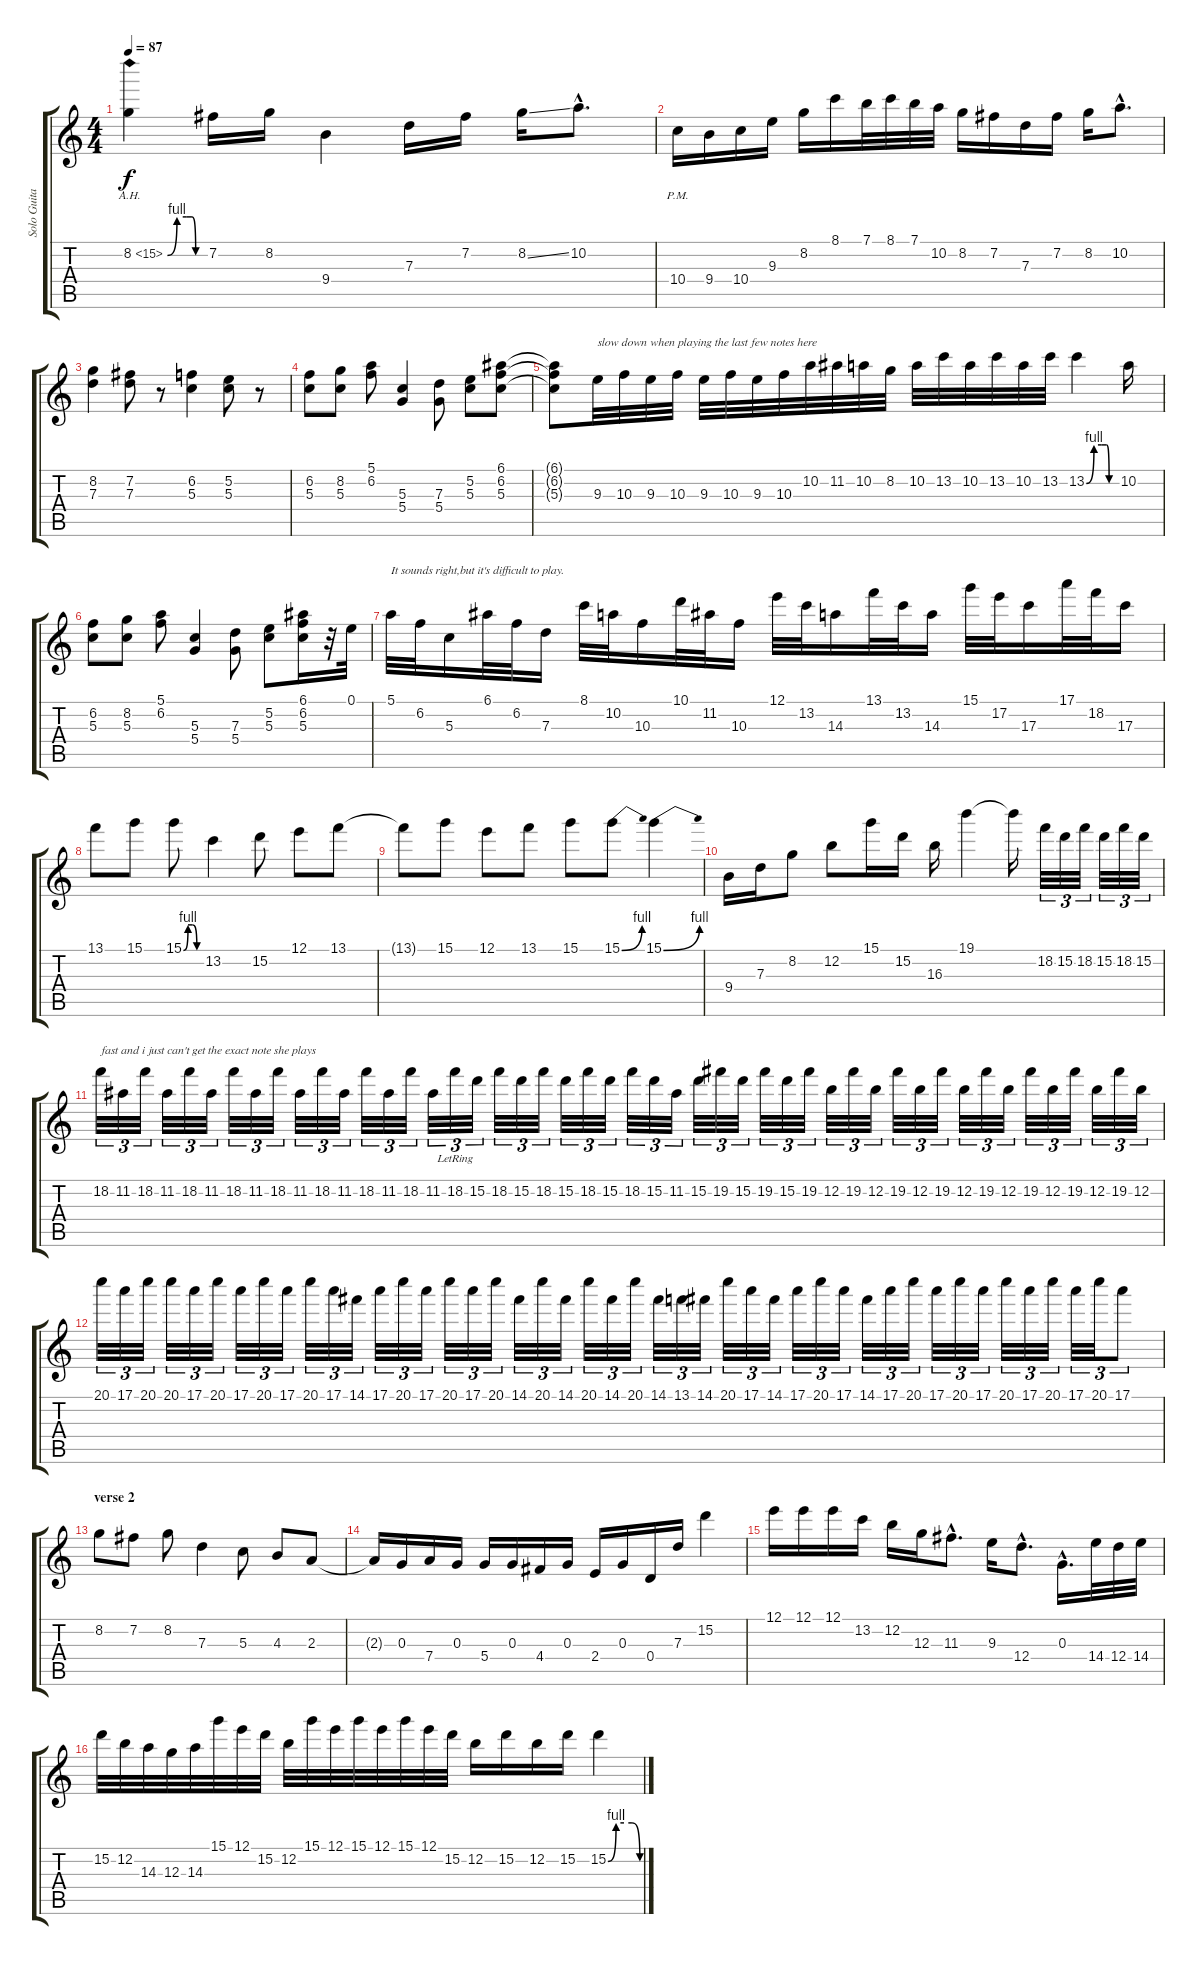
\track ("Solo Guitar" "Solo Guita") {instrument distortionguitar}
\staff {score tabs}
\tuning (E4 B3 G3 D3 A2 E2) {hide}
\ts (4 4)
\tempo 87
\clef g2
\ks c
8.2{be (custom 0 0 15 4 30 4 39 4 45 0 60 0) ah 7}.4{dy f} 7.2.16 8.2.16 9.4.4 7.3.16 7.2.16 8.2{ss}.16 10.2{hac}.8{d} |
10.4{pm}.16 9.4.16 10.4.16 9.3.16 8.2.16 8.1.16 7.1.32 8.1.32 7.1.32 10.2.32 8.2.16 7.2.16 7.3.16 7.2.16 8.2.16 10.2{hac}.8{d} |
(8.2 7.3).4 (7.2 7.3).8 r.8 (6.2 5.3).4 (5.2 5.3).8 r.8 |
(6.2 5.3).8 (8.2 5.3).8 (5.1 6.2).8 (5.3 5.4).4 (7.3 5.4).8 (5.2 5.3).8 (6.1 6.2 5.3).8 |
(6.1{t} 6.2{t} 5.3{t}).8 9.3.32{txt "slow down when playing the last few notes here"} 10.3.32 9.3.32 10.3.32 9.3.32 10.3.32 9.3.32 10.3.32 10.2.32 11.2.32 10.2.32 8.2.32 10.2.32 13.2.32 10.2.32 13.2.32 10.2.32 13.2.32 13.2{be (custom 0 0 15 4 30 4 40 4 45 0 60 0)}.4 10.2.16 |
(6.2 5.3).8 (8.2 5.3).8 (5.1 6.2).8 (5.3 5.4).4 (7.3 5.4).8 (5.2 5.3).8 (6.1 6.2 5.3).16 r.32 0.1.32 |
5.1.32{txt "It sounds right,but it's difficult to play."} 6.2.32 5.3.16 6.1.32 6.2.32 7.3.16 8.1.32 10.2.32 10.3.16 10.1.32 11.2.32 10.3.16 12.1.32 13.2.32 14.3.16 13.1.32 13.2.32 14.3.16 15.1.32 17.2.32 17.3.16 17.1.32 18.2.32 17.3.16 |
13.1.8 15.1.8 15.1{be (custom 0 0 15 4 30 4 45 0 60 0)}.8 13.2.4 15.2.8 12.1.8 13.1.8 |
13.1{t}.8 15.1.8 12.1.8 13.1.8 15.1.8 15.1{be (bend 0 0 60 4)}.8 15.1{be (bend 0 0 60 4)}.4 |
9.4.16 7.3.16 8.2.8 12.2.8 15.1.16 15.2.16 16.3.16 19.1.4 19.1{t}.16 18.2.32{tu (3 2)} 15.2.32{tu (3 2)} 18.2.32{tu (3 2)} 15.2.32{tu (3 2)} 18.2.32{tu (3 2)} 15.2.32{tu (3 2)} |
18.2.32{tu (3 2) txt "fast and i just can't get the exact note she plays"} 11.2.32{tu (3 2)} 18.2.32{tu (3 2)} 11.2.32{tu (3 2)} 18.2.32{tu (3 2)} 11.2.32{tu (3 2)} 18.2.32{tu (3 2)} 11.2.32{tu (3 2)} 18.2.32{tu (3 2)} 11.2.32{tu (3 2)} 18.2.32{tu (3 2)} 11.2.32{tu (3 2)} 18.2.32{tu (3 2)} 11.2.32{tu (3 2)} 18.2.32{tu (3 2)} 11.2.32{tu (3 2)} 18.2{lr}.32{tu (3 2)} 15.2.32{tu (3 2)} 18.2.32{tu (3 2)} 15.2.32{tu (3 2)} 18.2.32{tu (3 2)} 15.2.32{tu (3 2)} 18.2.32{tu (3 2)} 15.2.32{tu (3 2)} 18.2.32{tu (3 2)} 15.2.32{tu (3 2)} 11.2.32{tu (3 2)} 15.2.32{tu (3 2)} 19.2.32{tu (3 2)} 15.2.32{tu (3 2)} 19.2.32{tu (3 2)} 15.2.32{tu (3 2)} 19.2.32{tu (3 2)} 12.2.32{tu (3 2)} 19.2.32{tu (3 2)} 12.2.32{tu (3 2)} 19.2.32{tu (3 2)} 12.2.32{tu (3 2)} 19.2.32{tu (3 2)} 12.2.32{tu (3 2)} 19.2.32{tu (3 2)} 12.2.32{tu (3 2)} 19.2.32{tu (3 2)} 12.2.32{tu (3 2)} 19.2.32{tu (3 2)} 12.2.32{tu (3 2)} 19.2.32{tu (3 2)} 12.2.32{tu (3 2)} |
20.1.32{tu (3 2)} 17.1.32{tu (3 2)} 20.1.32{tu (3 2)} 20.1.32{tu (3 2)} 17.1.32{tu (3 2)} 20.1.32{tu (3 2)} 17.1.32{tu (3 2)} 20.1.32{tu (3 2)} 17.1.32{tu (3 2)} 20.1.32{tu (3 2)} 17.1.32{tu (3 2)} 14.1.32{tu (3 2)} 17.1.32{tu (3 2)} 20.1.32{tu (3 2)} 17.1.32{tu (3 2)} 20.1.32{tu (3 2)} 17.1.32{tu (3 2)} 20.1.32{tu (3 2)} 14.1.32{tu (3 2)} 20.1.32{tu (3 2)} 14.1.32{tu (3 2)} 20.1.32{tu (3 2)} 14.1.32{tu (3 2)} 20.1.32{tu (3 2)} 14.1.32{tu (3 2)} 13.1.32{tu (3 2)} 14.1.32{tu (3 2)} 20.1.32{tu (3 2)} 17.1.32{tu (3 2)} 14.1.32{tu (3 2)} 17.1.32{tu (3 2)} 20.1.32{tu (3 2)} 17.1.32{tu (3 2)} 14.1.32{tu (3 2)} 17.1.32{tu (3 2)} 20.1.32{tu (3 2)} 17.1.32{tu (3 2)} 20.1.32{tu (3 2)} 17.1.32{tu (3 2)} 20.1.32{tu (3 2)} 17.1.32{tu (3 2)} 20.1.32{tu (3 2)} 17.1.32{tu (3 2)} 20.1.32{tu (3 2)} 17.1.8{tu (3 2)} |
\section ("" "verse 2")
8.2.8 7.2.8 8.2.8 7.3.4 5.3.8 4.3.8 2.3.8 |
2.3{t}.16 0.3.16 7.4.16 0.3.16 5.4.16 0.3.16 4.4.16 0.3.16 2.4.16 0.3.16 0.4.16 7.3.16 15.2.4 |
12.1.16 12.1.16 12.1.16 13.2.16 12.2.16 12.3.16 11.3{hac}.8{d} 9.3.16 12.4{hac}.8{d} 0.3{hac}.16{d} 14.4.32 12.4.32 14.4.32 |
15.2.32 12.2.32 14.3.32 12.3.32 14.3.32 15.1.32 12.1.32 15.2.32 12.2.32 15.1.32 12.1.32 15.1.32 12.1.32 15.1.32 12.1.32 15.2.32 12.2.16 15.2.16 12.2.16 15.2.16 15.2{be (custom 0 0 15 4 30 4 45 4 60 0)}.4
